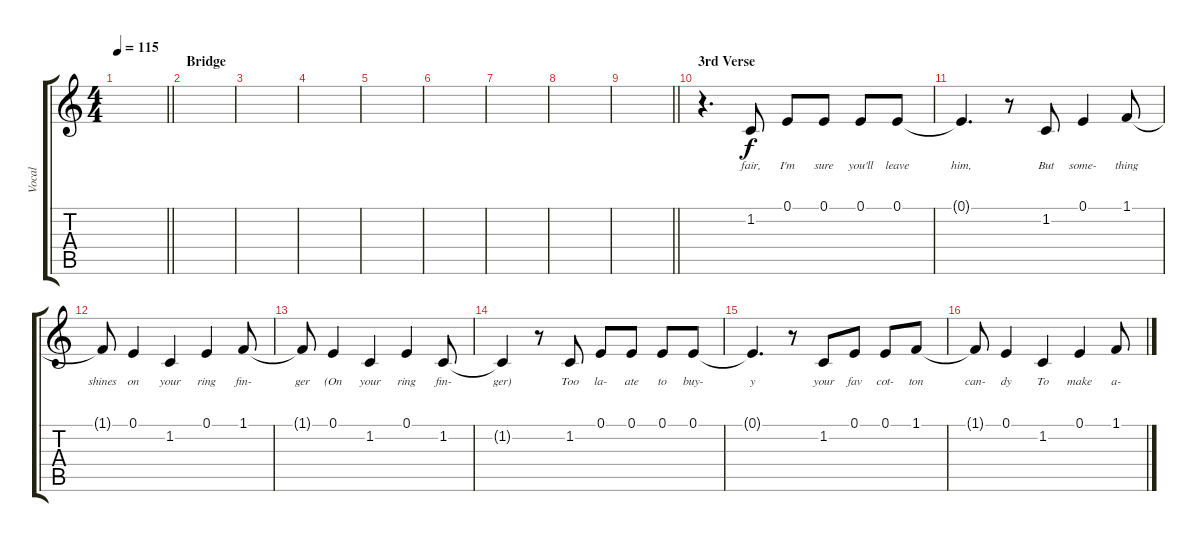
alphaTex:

\track ("Vocal" "Vocal") {instrument oboe}
\staff {score tabs}
\tuning (E4 B3 G3 D3 A2 E2) {hide}
\ts (4 4)
\tempo 115
\clef g2
\barLineRight lightlight
\ks c
|
\section ("" "Bridge")
|
|
|
|
|
|
|
\barLineRight lightlight
|
\section ("" "3rd Verse")
r.4{d} 1.2.8{lyrics (0 "fair,") lyrics (1 "") lyrics (2 "") lyrics (3 "") lyrics (4 "")} 0.1.8{lyrics (0 "I'm") lyrics (1 "") lyrics (2 "") lyrics (3 "") lyrics (4 "")} 0.1.8{lyrics (0 "sure") lyrics (1 "") lyrics (2 "") lyrics (3 "") lyrics (4 "")} 0.1.8{lyrics (0 "you'll") lyrics (1 "") lyrics (2 "") lyrics (3 "") lyrics (4 "")} 0.1.8{lyrics (0 "leave") lyrics (1 "") lyrics (2 "") lyrics (3 "") lyrics (4 "")} |
0.1{t}.4{d lyrics (0 "him,") lyrics (1 "") lyrics (2 "") lyrics (3 "") lyrics (4 "")} r.8 1.2.8{lyrics (0 "But") lyrics (1 "") lyrics (2 "") lyrics (3 "") lyrics (4 "")} 0.1.4{lyrics (0 "some-") lyrics (1 "") lyrics (2 "") lyrics (3 "") lyrics (4 "")} 1.1.8{lyrics (0 "thing") lyrics (1 "") lyrics (2 "") lyrics (3 "") lyrics (4 "")} |
1.1{t}.8{lyrics (0 "shines") lyrics (1 "") lyrics (2 "") lyrics (3 "") lyrics (4 "")} 0.1.4{lyrics (0 "on") lyrics (1 "") lyrics (2 "") lyrics (3 "") lyrics (4 "")} 1.2.4{lyrics (0 "your") lyrics (1 "") lyrics (2 "") lyrics (3 "") lyrics (4 "")} 0.1.4{lyrics (0 "ring") lyrics (1 "") lyrics (2 "") lyrics (3 "") lyrics (4 "")} 1.1.8{lyrics (0 "fin-") lyrics (1 "") lyrics (2 "") lyrics (3 "") lyrics (4 "")} |
1.1{t}.8{lyrics (0 "ger") lyrics (1 "") lyrics (2 "") lyrics (3 "") lyrics (4 "")} 0.1.4{lyrics (0 "(On") lyrics (1 "") lyrics (2 "") lyrics (3 "") lyrics (4 "")} 1.2.4{lyrics (0 "your") lyrics (1 "") lyrics (2 "") lyrics (3 "") lyrics (4 "")} 0.1.4{lyrics (0 "ring") lyrics (1 "") lyrics (2 "") lyrics (3 "") lyrics (4 "")} 1.2.8{lyrics (0 "fin-") lyrics (1 "") lyrics (2 "") lyrics (3 "") lyrics (4 "")} |
1.2{t}.4{lyrics (0 "ger)") lyrics (1 "") lyrics (2 "") lyrics (3 "") lyrics (4 "")} r.8 1.2.8{lyrics (0 "Too") lyrics (1 "") lyrics (2 "") lyrics (3 "") lyrics (4 "")} 0.1.8{lyrics (0 "la-") lyrics (1 "") lyrics (2 "") lyrics (3 "") lyrics (4 "")} 0.1.8{lyrics (0 "ate") lyrics (1 "") lyrics (2 "") lyrics (3 "") lyrics (4 "")} 0.1.8{lyrics (0 "to") lyrics (1 "") lyrics (2 "") lyrics (3 "") lyrics (4 "")} 0.1.8{lyrics (0 "buy-") lyrics (1 "") lyrics (2 "") lyrics (3 "") lyrics (4 "")} |
0.1{t}.4{d lyrics (0 "y") lyrics (1 "") lyrics (2 "") lyrics (3 "") lyrics (4 "")} r.8 1.2.8{lyrics (0 "your") lyrics (1 "") lyrics (2 "") lyrics (3 "") lyrics (4 "")} 0.1.8{lyrics (0 "fav") lyrics (1 "") lyrics (2 "") lyrics (3 "") lyrics (4 "")} 0.1.8{lyrics (0 "cot-") lyrics (1 "") lyrics (2 "") lyrics (3 "") lyrics (4 "")} 1.1.8{lyrics (0 "ton") lyrics (1 "") lyrics (2 "") lyrics (3 "") lyrics (4 "")} |
1.1{t}.8{lyrics (0 "can-") lyrics (1 "") lyrics (2 "") lyrics (3 "") lyrics (4 "")} 0.1.4{lyrics (0 "dy") lyrics (1 "") lyrics (2 "") lyrics (3 "") lyrics (4 "")} 1.2.4{lyrics (0 "To") lyrics (1 "") lyrics (2 "") lyrics (3 "") lyrics (4 "")} 0.1.4{lyrics (0 "make") lyrics (1 "") lyrics (2 "") lyrics (3 "") lyrics (4 "")} 1.1.8{lyrics (0 "a-") lyrics (1 "") lyrics (2 "") lyrics (3 "") lyrics (4 "")}
